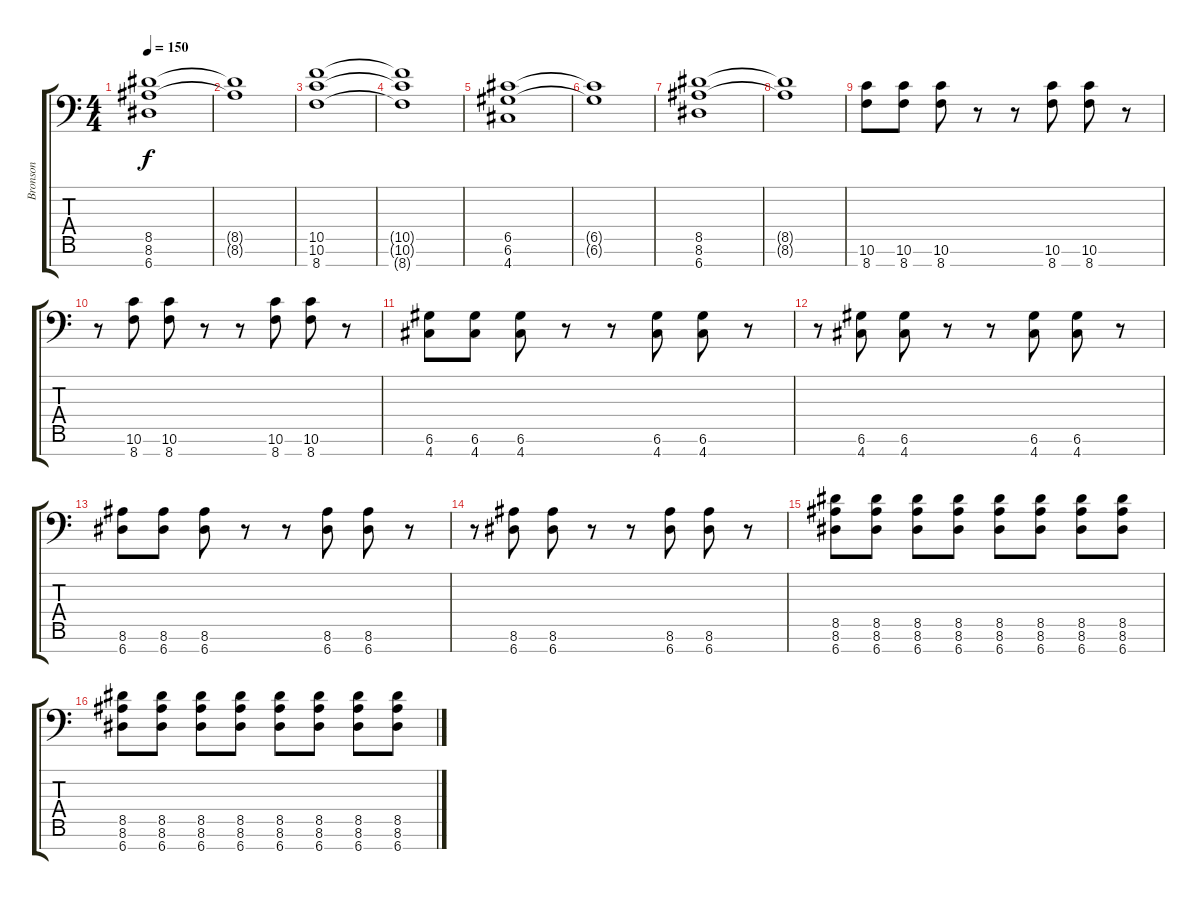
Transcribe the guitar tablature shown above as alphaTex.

\track ("Bronson" "Bronson") {instrument distortionguitar}
\staff {score tabs}
\tuning (D4 A3 F3 C3 G2 D2 A1) {hide}
\ts (4 4)
\tempo 150
\clef f4
\ks c
(8.5 8.6 6.7).1{dy f} |
(8.5{t} 8.6{t}).1 |
(10.5 10.6 8.7).1 |
(10.5{t} 10.6{t} 8.7{t}).1 |
(6.5 6.6 4.7).1 |
(6.5{t} 6.6{t}).1 |
(8.5 8.6 6.7).1 |
(8.5{t} 8.6{t}).1 |
(10.6 8.7).8 (10.6 8.7).8 (10.6 8.7).8 r.8 r.8 (10.6 8.7).8 (10.6 8.7).8 r.8 |
r.8 (10.6 8.7).8 (10.6 8.7).8 r.8 r.8 (10.6 8.7).8 (10.6 8.7).8 r.8 |
(6.6 4.7).8 (6.6 4.7).8 (6.6 4.7).8 r.8 r.8 (6.6 4.7).8 (6.6 4.7).8 r.8 |
r.8 (6.6 4.7).8 (6.6 4.7).8 r.8 r.8 (6.6 4.7).8 (6.6 4.7).8 r.8 |
(8.6 6.7).8 (8.6 6.7).8 (8.6 6.7).8 r.8 r.8 (8.6 6.7).8 (8.6 6.7).8 r.8 |
r.8 (8.6 6.7).8 (8.6 6.7).8 r.8 r.8 (8.6 6.7).8 (8.6 6.7).8 r.8 |
(8.5 8.6 6.7).8 (8.5 8.6 6.7).8 (8.5 8.6 6.7).8 (8.5 8.6 6.7).8 (8.5 8.6 6.7).8 (8.5 8.6 6.7).8 (8.5 8.6 6.7).8 (8.5 8.6 6.7).8 |
(8.5 8.6 6.7).8 (8.5 8.6 6.7).8 (8.5 8.6 6.7).8 (8.5 8.6 6.7).8 (8.5 8.6 6.7).8 (8.5 8.6 6.7).8 (8.5 8.6 6.7).8 (8.5 8.6 6.7).8
